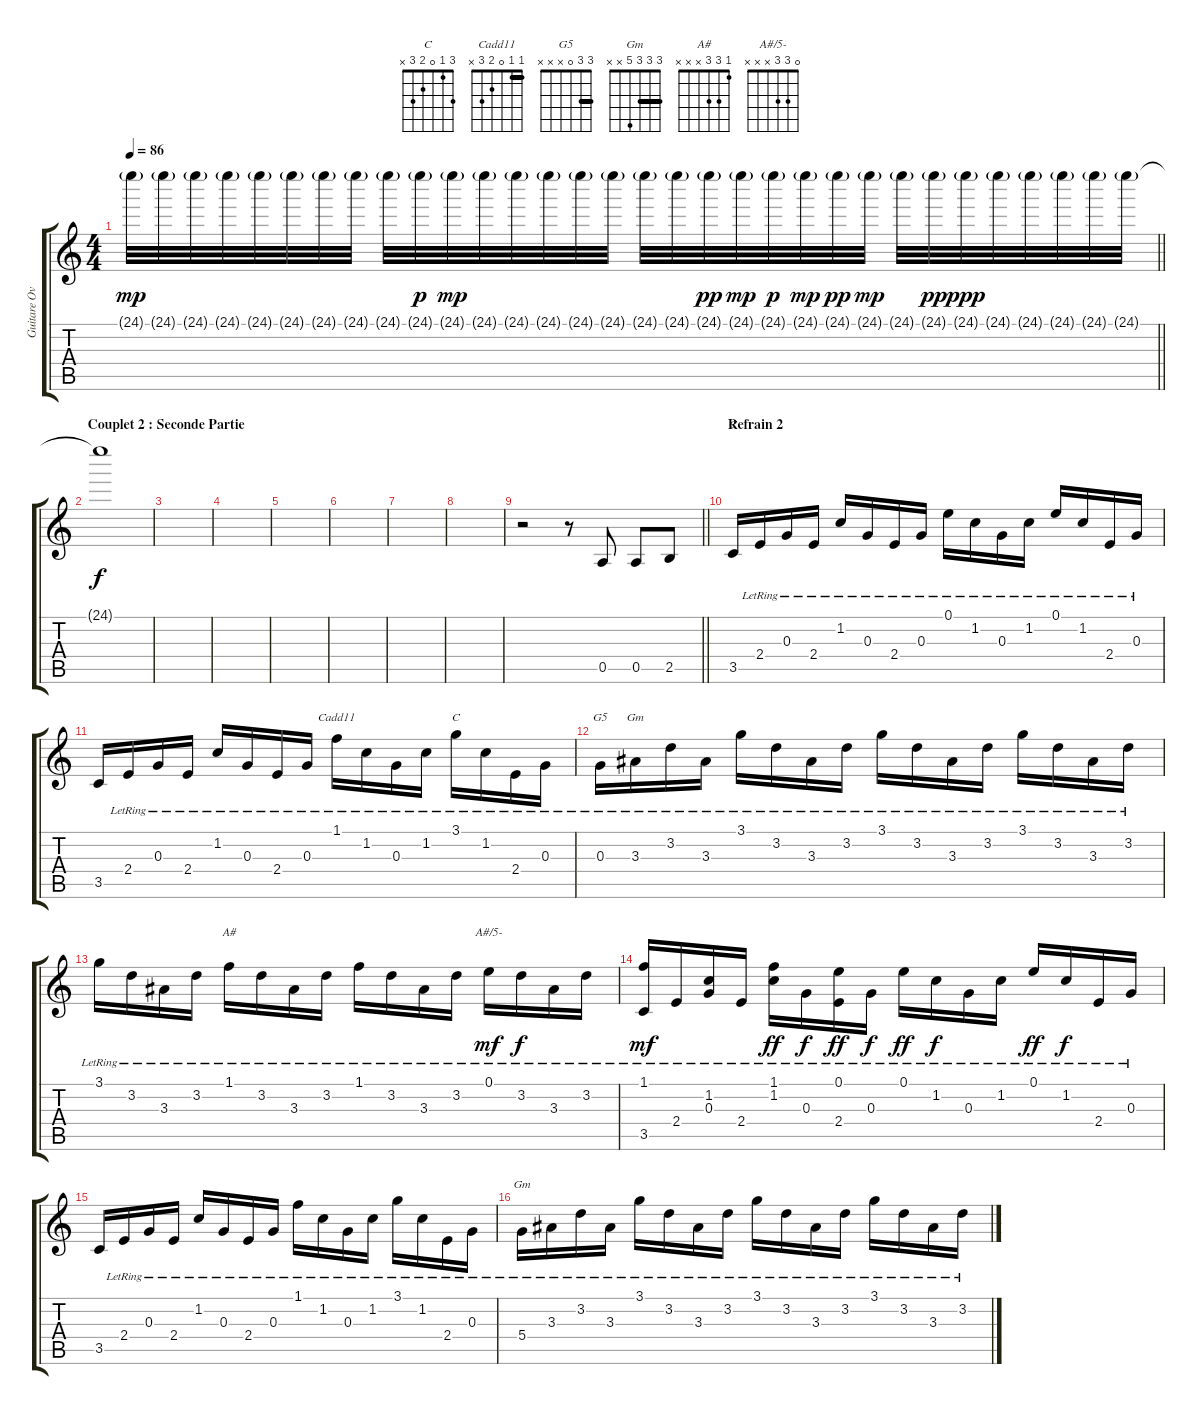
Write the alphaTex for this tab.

\track ("Guitare Over. [Matthew Bellamy]" "Guitare Ov") {instrument overdrivenguitar}
\staff {score tabs}
\tuning (E4 B3 G3 D3 A2 E2) {hide}
\chord ("C" 0 1 0 2 3 x)
\chord ("Cadd11" 1 1 0 2 3 x) {barre 1}
\chord ("C" 3 1 0 2 3 x)
\chord ("G5" 3 3 0 x x x) {barre 3}
\chord ("Gm" 3 3 3 x x x) {barre 3}
\chord ("A#" 1 3 3 x x x)
\chord ("A#/5-" 0 3 3 x x x)
\chord ("Gm" 3 3 3 5 x x) {barre 3}
\ts (4 4)
\tempo 86
\clef g2
\barLineRight lightlight
\ks c
24.1{g}.32{dy mp volume 6} 24.1{g}.32{volume 6} 24.1{g}.32{volume 6} 24.1{g}.32{volume 6} 24.1{g}.32{volume 6} 24.1{g}.32{volume 6} 24.1{g}.32{volume 6} 24.1{g}.32{volume 6} 24.1{g}.32{volume 6} 24.1{g}.32{dy p volume 6} 24.1{g}.32{dy mp volume 6} 24.1{g}.32{volume 6} 24.1{g}.32{volume 6} 24.1{g}.32{volume 6} 24.1{g}.32{volume 6} 24.1{g}.32{volume 6} 24.1{g}.32{volume 6} 24.1{g}.32{volume 6} 24.1{g}.32{dy pp volume 6} 24.1{g}.32{dy mp volume 6} 24.1{g}.32{dy p volume 6} 24.1{g}.32{dy mp volume 6} 24.1{g}.32{dy pp volume 6} 24.1{g}.32{dy mp volume 6} 24.1{g}.32{volume 6} 24.1{g}.32{dy pp volume 6} 24.1{g}.32{dy ppp volume 6} 24.1{g}.32{volume 6} 24.1{g}.32{volume 6} 24.1{g}.32{volume 6} 24.1{g}.32{volume 6} 24.1{g}.32{volume 6} |
\section ("" "Couplet 2 : Seconde Partie")
24.1{t}.1{dy f} |
|
|
|
|
|
|
\barLineRight lightlight
r.2 r.8 0.5.8 0.5.8 2.5.8 |
\section ("" "Refrain 2")
3.5.16{ch "C"} 2.4{lr}.16 0.3{lr}.16 2.4{lr}.16 1.2{lr}.16 0.3{lr}.16 2.4{lr}.16 0.3{lr}.16 0.1{lr}.16 1.2{lr}.16 0.3{lr}.16 1.2{lr}.16 0.1{lr}.16 1.2{lr}.16 2.4{lr}.16 0.3{lr}.16 |
3.5.16 2.4{lr}.16 0.3{lr}.16 2.4{lr}.16 1.2{lr}.16 0.3{lr}.16 2.4{lr}.16 0.3{lr}.16 1.1{lr}.16{ch "Cadd11"} 1.2{lr}.16 0.3{lr}.16 1.2{lr}.16 3.1{lr}.16{ch "C"} 1.2{lr}.16 2.4{lr}.16 0.3{lr}.16 |
0.3{lr}.16{ch "G5"} 3.3{lr}.16{ch "Gm"} 3.2{lr}.16 3.3{lr}.16 3.1{lr}.16 3.2{lr}.16 3.3{lr}.16 3.2{lr}.16 3.1{lr}.16 3.2{lr}.16 3.3{lr}.16 3.2{lr}.16 3.1{lr}.16 3.2{lr}.16 3.3{lr}.16 3.2{lr}.16 |
3.1{lr}.16 3.2{lr}.16 3.3{lr}.16 3.2{lr}.16 1.1{lr}.16{ch "A#"} 3.2{lr}.16 3.3{lr}.16 3.2{lr}.16 1.1{lr}.16 3.2{lr}.16 3.3{lr}.16 3.2{lr}.16 0.1{lr}.16{ch "A#/5-" dy mf} 3.2{lr}.16{dy f} 3.3{lr}.16 3.2{lr}.16 |
(1.1{lr} 3.5).16{dy mf} 2.4{lr}.16 (1.2{lr} 0.3{lr}).16 2.4{lr}.16 (1.1{lr} 1.2).16{dy ff} 0.3{lr}.16{dy f} (0.1{lr} 2.4{lr}).16{dy ff} 0.3{lr}.16{dy f} 0.1{lr}.16{dy ff} 1.2{lr}.16{dy f} 0.3{lr}.16 1.2{lr}.16 0.1{lr}.16{dy ff} 1.2{lr}.16{dy f} 2.4{lr}.16 0.3{lr}.16 |
3.5.16 2.4{lr}.16 0.3{lr}.16 2.4{lr}.16 1.2{lr}.16 0.3{lr}.16 2.4{lr}.16 0.3{lr}.16 1.1{lr}.16 1.2{lr}.16 0.3{lr}.16 1.2{lr}.16 3.1{lr}.16 1.2{lr}.16 2.4{lr}.16 0.3{lr}.16 |
5.4{lr}.16{ch "Gm"} 3.3{lr}.16 3.2{lr}.16 3.3{lr}.16 3.1{lr}.16 3.2{lr}.16 3.3{lr}.16 3.2{lr}.16 3.1{lr}.16 3.2{lr}.16 3.3{lr}.16 3.2{lr}.16 3.1{lr}.16 3.2{lr}.16 3.3{lr}.16 3.2{lr}.16
